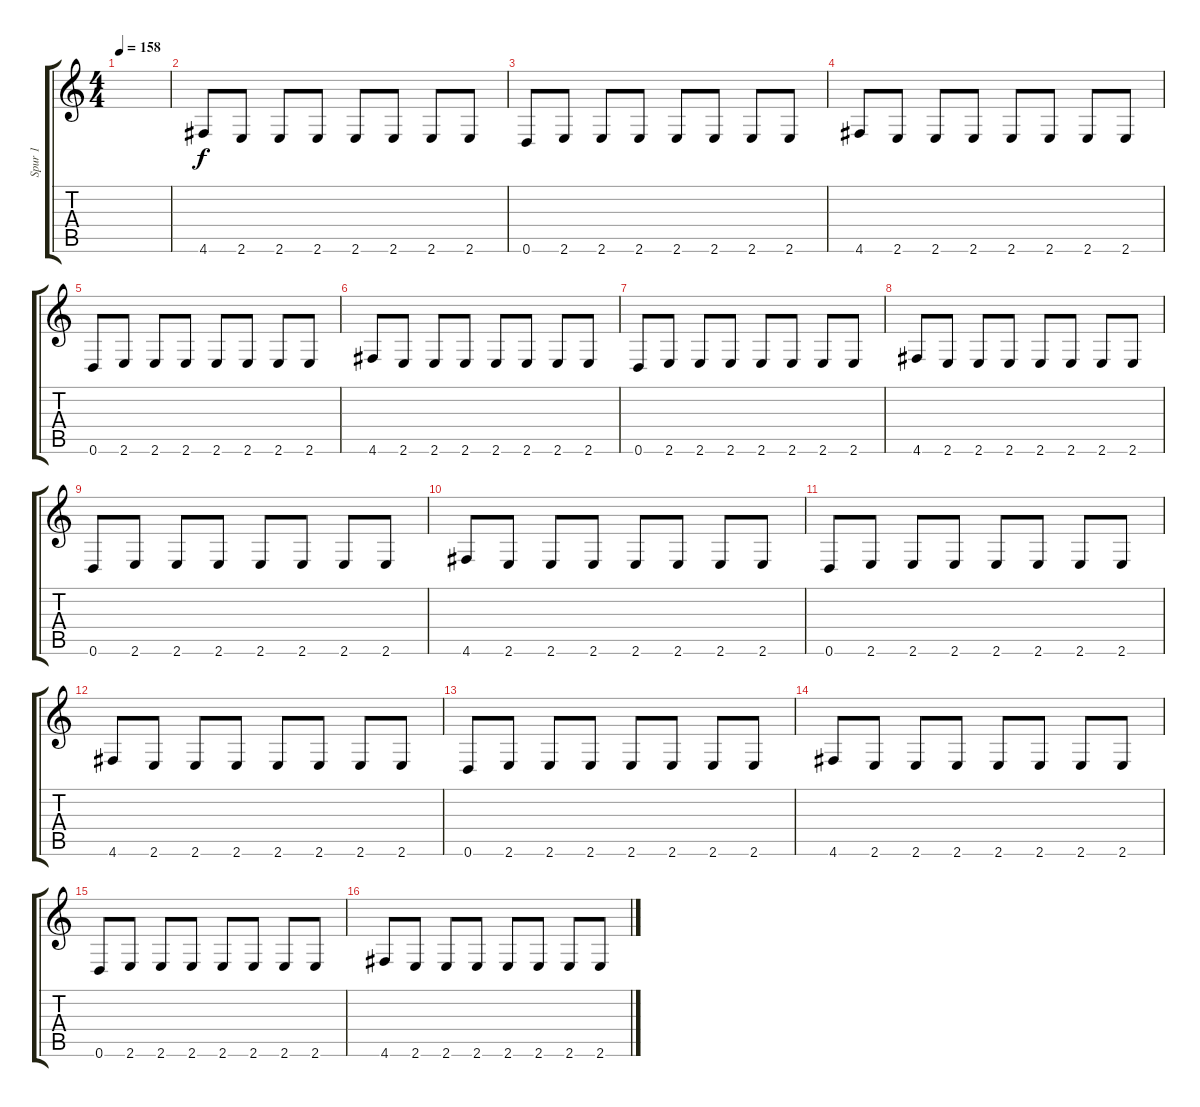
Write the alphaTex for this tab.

\track ("Spur 1" "Spur 1") {instrument distortionguitar}
\staff {score tabs}
\tuning (E4 B3 G3 D3 A2 D2) {hide}
\ts (4 4)
\tempo 158
\clef g2
\ks c
|
4.6.8 2.6.8 2.6.8 2.6.8 2.6.8 2.6.8 2.6.8 2.6.8 |
0.6.8 2.6.8 2.6.8 2.6.8 2.6.8 2.6.8 2.6.8 2.6.8 |
4.6.8 2.6.8 2.6.8 2.6.8 2.6.8 2.6.8 2.6.8 2.6.8 |
0.6.8 2.6.8 2.6.8 2.6.8 2.6.8 2.6.8 2.6.8 2.6.8 |
4.6.8 2.6.8 2.6.8 2.6.8 2.6.8 2.6.8 2.6.8 2.6.8 |
0.6.8 2.6.8 2.6.8 2.6.8 2.6.8 2.6.8 2.6.8 2.6.8 |
4.6.8 2.6.8 2.6.8 2.6.8 2.6.8 2.6.8 2.6.8 2.6.8 |
0.6.8 2.6.8 2.6.8 2.6.8 2.6.8 2.6.8 2.6.8 2.6.8 |
4.6.8 2.6.8 2.6.8 2.6.8 2.6.8 2.6.8 2.6.8 2.6.8 |
0.6.8 2.6.8 2.6.8 2.6.8 2.6.8 2.6.8 2.6.8 2.6.8 |
4.6.8 2.6.8 2.6.8 2.6.8 2.6.8 2.6.8 2.6.8 2.6.8 |
0.6.8 2.6.8 2.6.8 2.6.8 2.6.8 2.6.8 2.6.8 2.6.8 |
4.6.8 2.6.8 2.6.8 2.6.8 2.6.8 2.6.8 2.6.8 2.6.8 |
0.6.8 2.6.8 2.6.8 2.6.8 2.6.8 2.6.8 2.6.8 2.6.8 |
4.6.8 2.6.8 2.6.8 2.6.8 2.6.8 2.6.8 2.6.8 2.6.8
